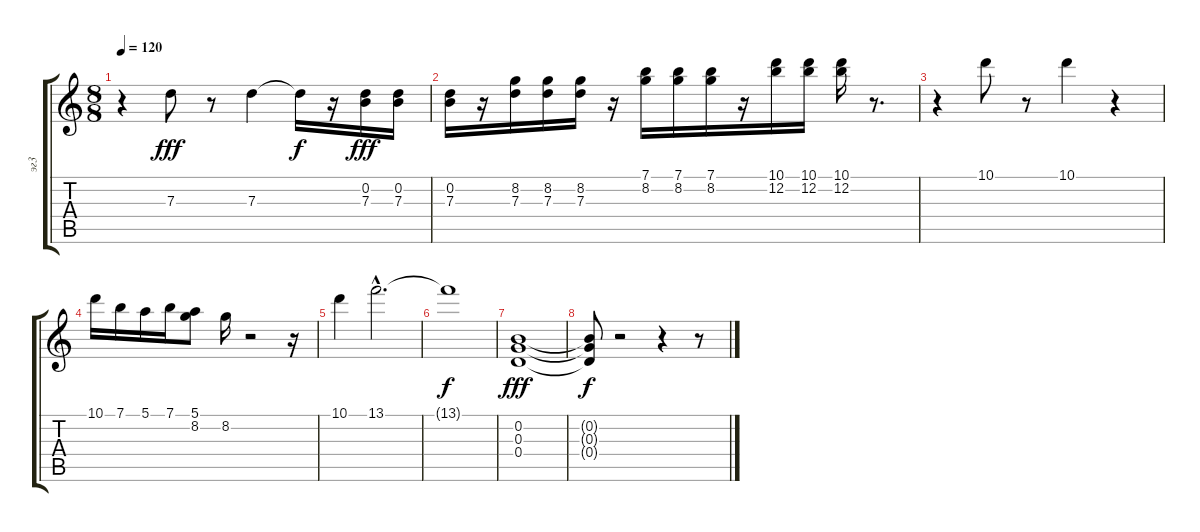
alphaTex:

\track ("эг3" "эг3") {instrument overdrivenguitar}
\staff {score tabs}
\tuning (E4 B3 G3 D3 A2 E2) {hide}
\ts (8 8)
\tempo 120
\clef g2
\ks c
r.4{dy fff} 7.3.8 r.8 7.3.4 7.3{t}.16{dy f} r.16 (0.2 7.3).16{dy fff} (0.2 7.3).16 |
(0.2 7.3).16 r.16 (8.2 7.3).16 (8.2 7.3).16 (8.2 7.3).16 r.16 (7.1 8.2).16 (7.1 8.2).16 (7.1 8.2).16 r.16 (10.1 12.2).16 (10.1 12.2).16 (10.1 12.2).16 r.8{d} |
r.4 10.1.8 r.8 10.1.4 r.4 |
10.1.16 7.1.16 5.1.16 7.1.16 (5.1 8.2).8 8.2.16 r.2 r.16 |
10.1.4 13.1{hac}.2{d} |
13.1{t}.1{dy f} |
(0.2 0.3 0.4).1{dy fff volume 16} |
(0.2{t} 0.3{t} 0.4{t}).8{dy f} r.2 r.4 r.8
